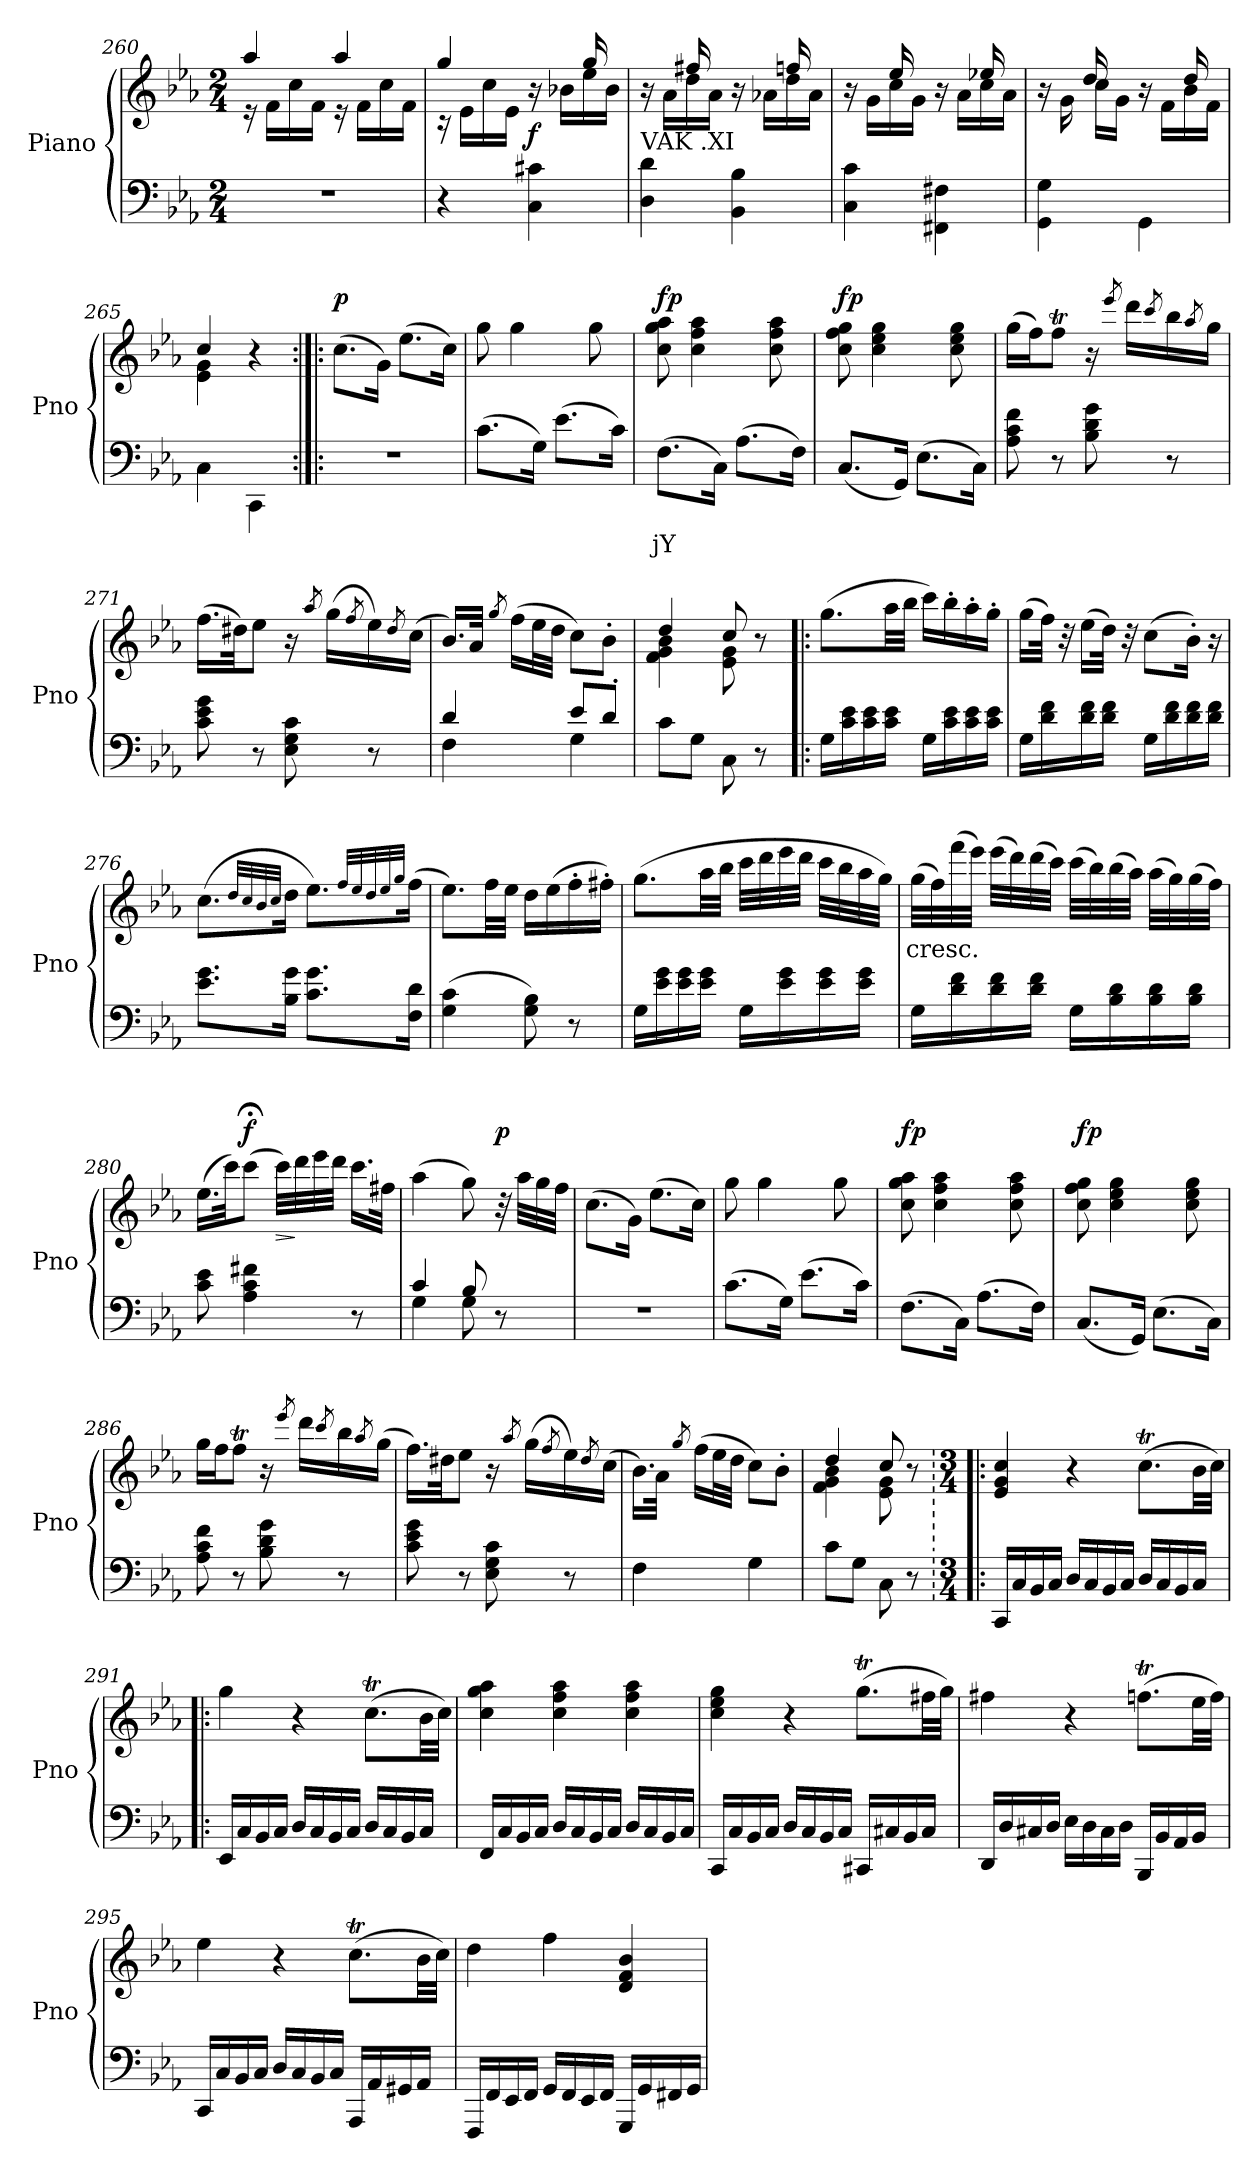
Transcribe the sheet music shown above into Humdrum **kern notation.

**kern	**text	**dynam	**kern	**text	**dynam
*part2	*part2	*part2	*part1	*part1	*part1
*staff2	*staff2	*staff2	*staff1	*staff1	*staff1
*I"Piano	*	*	*I"Piano	*	*
*I'Pno	*	*	*I'Pno	*	*
*clefF4	*	*	*clefG2	*	*
*k[b-e-a-]	*	*	*k[b-e-a-]	*	*
*M2/4	*	*	*M2/4	*	*
=260	=260	=260	=260	=260	=260
*	*	*	*^	*	*
2r	.	.	4aa-/	16r	.	.
.	.	.	.	16f\LL	.	.
.	.	.	.	16cc\	.	.
.	.	.	.	16f\JJ	.	.
.	.	.	4aa-/	16r	.	.
.	.	.	.	16f\LL	.	.
.	.	.	.	16cc\	.	.
.	.	.	.	16f\JJ	.	.
=261	=261	=261	=261	=261	=261	=261
4r	.	.	4gg/	16r	.	.
.	.	.	.	16e-\LL	.	.
.	.	.	.	16cc\	.	.
.	.	.	.	16e-\JJ	.	.
!	!	!LO:DY:a	!	!	!	!
4C\ 4c#X\	.	f	16r	16ryy	.	.
.	.	.	16ryy	16b-X\LL	.	.
.	.	.	16gg/	16ee-\	.	.
.	.	.	16ryy	16b-\JJ	.	.
!!LO:LB:g=z	!!
=262	=262	=262	=262	=262	=262	=262
!LO:TX:a:t=VAK .XI	!	!	!	!	!	!
4D\ 4d\	.	.	16r	16ryy	.	.
.	.	.	16ryy	16a-\LL	.	.
.	.	.	16ff#X/	16dd\	.	.
.	.	.	16ryy	16a-\JJ	.	.
4BB-\ 4B-\	.	.	16r	16ryy	.	.
.	.	.	16ryy	16a-X\LL	.	.
.	.	.	16ffn/	16dd\	.	.
.	.	.	16ryy	16a-\JJ	.	.
=263	=263	=263	=263	=263	=263	=263
4C\ 4c\	.	.	16r	16ryy	.	.
.	.	.	16ryy	16g\LL	.	.
.	.	.	16ee-/	16cc\	.	.
.	.	.	16ryy	16g\JJ	.	.
4FF#X\ 4F#X\	.	.	16r	16ryy	.	.
.	.	.	16ryy	16a-\LL	.	.
.	.	.	16ee-X/	16cc\	.	.
.	.	.	16ryy	16a-\JJ	.	.
=264	=264	=264	=264	=264	=264	=264
4GG\ 4G\	.	.	16r	16ryy	.	.
.	.	.	16ryy	16g\	.	.
.	.	.	16dd/	16cc\LL	.	.
.	.	.	16ryy	16g\JJ	.	.
4GG\	.	.	16r	16ryy	.	.
.	.	.	16ryy	16f\LL	.	.
.	.	.	16dd/	16b-\	.	.
.	.	.	16ryy	16f\JJ	.	.
=265	=265	=265	=265	=265	=265	=265
4C\	.	.	4cc/	4e-\ 4g\	.	.
4CC\	.	.	4r	4ryy	.	.
!!LO:LB:g=z
=266:|!|:	=266:|!|:	=266:|!|:	=266:|!|:	=266:|!|:	=266:|!|:	=266:|!|:
!	!	!	!LO:TX:a:t=Adagio	!	!	!
!	!	!	!	!	!	!LO:DY:a
*	*	*	*v	*v	*	*
2r	.	.	(>8.cc\L	.	p
.	.	.	16g\Jk)	.	.
.	.	.	(>8.ee-\L	.	.
.	.	.	16cc\Jk)	.	.
=267	=267	=267	=267	=267	=267
(>8.c\L	.	.	8gg\	.	.
.	.	.	4gg\	.	.
16G\Jk)	.	.	.	.	.
(>8.e-\L	.	.	.	.	.
.	.	.	8gg\	.	.
16c\Jk)	.	.	.	.	.
=268	=268	=268	=268	=268	=268
!	!LO:LY:b	!	!	!	!LO:DY:a
(>8.F\L	jY	.	8cc\ 8gg\ 8aa-\	.	fp
.	.	.	4cc\ 4ff\ 4aa-\	.	.
16C\Jk)	.	.	.	.	.
(>8.A-\L	.	.	.	.	.
.	.	.	8cc\ 8ff\ 8aa-\	.	.
16F\Jk)	.	.	.	.	.
=269	=269	=269	=269	=269	=269
!	!	!	!	!	!LO:DY:a
(<8.C/L	.	.	8cc\ 8ff\ 8gg\	.	fp
.	.	.	4cc\ 4ee-\ 4gg\	.	.
16GG/Jk)	.	.	.	.	.
(>8.E-\L	.	.	.	.	.
.	.	.	8cc\ 8ee-\ 8gg\	.	.
16C\Jk)	.	.	.	.	.
=270	=270	=270	=270	=270	=270
8A-\ 8c\ 8f\	.	.	(>16gg\LL	.	.
.	.	.	16ff\J)	.	.
8r	.	.	8ffT\J	.	.
8B-\ 8d\ 8g\	.	.	16r	.	.
.	.	.	8qeee-/	.	.
.	.	.	16ddd\LL	.	.
.	.	.	8qccc/	.	.
8r	.	.	16bb-\	.	.
.	.	.	8qaa-/	.	.
.	.	.	16gg\JJ	.	.
!!LO:PB:g=z
=271	=271	=271	=271	=271	=271
8c\ 8e-\ 8g\	.	.	(>16.ff\LL	.	.
.	.	.	32dd#X\JK)	.	.
8r	.	.	8ee-\J	.	.
8E-\ 8G\ 8c\	.	.	16r	.	.
.	.	.	8qaa-/	.	.
.	.	.	(>16gg\LL	.	.
.	.	.	8qff/	.	.
8r	.	.	16ee-\)	.	.
.	.	.	8qdd#/	.	.
.	.	.	(>16cc\JJ	.	.
=272	=272	=272	=272	=272	=272
*^	*	*	*	*	*
4d/	4F\	.	.	16.b-/LL)	.	.
.	.	.	.	32a-/JJk	.	.
.	.	.	.	8qgg/	.	.
.	.	.	.	(>16ff\LL	.	.
.	.	.	.	32ee-\L	.	.
.	.	.	.	32dd\JJJ	.	.
8e-/L	4G\	.	.	8cc\L)	.	.
8d'/J	.	.	.	8b-'\J	.	.
*v	*v	*	*	*	*	*
=273	=273	=273	=273	=273	=273
*	*	*	*^	*	*
8c\L	.	.	4dd/	4f\ 4g\ 4b-\	.	.
8G\J	.	.	.	.	.	.
8C\	.	.	8cc/	8e-\ 8g\	.	.
8r	.	.	8r	8ryy	.	.
*	*	*	*v	*v	*	*
=274!|:	=274!|:	=274!|:	=274!|:	=274!|:	=274!|:
16G\LL	.	.	(>8.gg\L	.	.
16c\ 16e-\	.	.	.	.	.
16c\ 16e-\	.	.	.	.	.
16c\ 16e-\JJ	.	.	32aa-\LL	.	.
.	.	.	32bb-\JJJ	.	.
16G\LL	.	.	16ccc\LL)	.	.
16c\ 16e-\	.	.	16bb-'\	.	.
16c\ 16e-\	.	.	16aa-'\	.	.
16c\ 16e-\JJ	.	.	16gg'\JJ	.	.
!!LO:LB:g=z
=275	=275	=275	=275	=275	=275
16G\LL	.	.	(>16gg\LL	.	.
16d\ 16f\	.	.	32ff\JJk)	.	.
.	.	.	32r	.	.
16d\ 16f\	.	.	(>16ee-\LL	.	.
16d\ 16f\JJ	.	.	32dd\JJk)	.	.
.	.	.	32r	.	.
16G\LL	.	.	(>8cc\L	.	.
16d\ 16f\	.	.	.	.	.
16d\ 16f\	.	.	16b-'\Jk)	.	.
16d\ 16f\JJ	.	.	16r	.	.
=276	=276	=276	=276	=276	=276
8.e-\ 8.g\L	.	.	(>8.cc\L	.	.
.	.	.	32qdd/LLL	.	.
.	.	.	32qcc/	.	.
.	.	.	32qb-/	.	.
.	.	.	32qcc/JJJ	.	.
16B-\ 16g\Jk	.	.	16dd\Jk	.	.
8.c\ 8.g\L	.	.	8.ee-\L)	.	.
.	.	.	32qff/LLL	.	.
.	.	.	32qee-/	.	.
.	.	.	32qdd/	.	.
.	.	.	32qee-/	.	.
.	.	.	32qgg/JJJ	.	.
16F\ 16d\Jk	.	.	(>16ff\Jk	.	.
=277	=277	=277	=277	=277	=277
(>4G\ 4c\	.	.	8.ee-\L)	.	.
.	.	.	32ff\LL	.	.
.	.	.	32ee-\JJJ	.	.
8G\ 8B-\)	.	.	16dd\LL	.	.
.	.	.	(>16ee-\	.	.
8r	.	.	16ff'\	.	.
.	.	.	16ff#X'\JJ)	.	.
=278	=278	=278	=278	=278	=278
16G\LL	.	.	(>8.gg\L	.	.
16e-\ 16g\	.	.	.	.	.
16e-\ 16g\	.	.	.	.	.
16e-\ 16g\JJ	.	.	32aa-\LL	.	.
.	.	.	32bb-\JJJ	.	.
16G\LL	.	.	32ccc\LLL	.	.
.	.	.	32ddd\	.	.
16e-\ 16g\	.	.	32eee-\	.	.
.	.	.	32ddd\JJJ	.	.
16e-\ 16g\	.	.	32ccc\LLL	.	.
.	.	.	32bb-\	.	.
16e-\ 16g\JJ	.	.	32aa-\	.	.
.	.	.	32gg\JJJ)	.	.
!!LO:LB:g=z
=279	=279	=279	=279	=279	=279
!	!	!	!	!LO:LY:b	!
16G\LL	.	.	(>32gg\LLL	cresc.	.
.	.	.	32ff\)	.	.
16d\ 16f\	.	.	(>32fff\	.	.
.	.	.	32eee-\JJJ)	.	.
16d\ 16f\	.	.	(>32eee-\LLL	.	.
.	.	.	32ddd\)	.	.
16d\ 16f\JJ	.	.	(>32ddd\	.	.
.	.	.	32ccc\JJJ)	.	.
16G\LL	.	.	(>32ccc\LLL	.	.
.	.	.	32bb-\)	.	.
16B-\ 16d\	.	.	(>32bb-\	.	.
.	.	.	32aa-\JJJ)	.	.
16B-\ 16d\	.	.	(>32aa-\LLL	.	.
.	.	.	32gg\)	.	.
16B-\ 16d\JJ	.	.	(>32gg\	.	.
.	.	.	32ff\JJJ)	.	.
=280	=280	=280	=280	=280	=280
8c\ 8e-\	.	.	(>16.ee-\LL	.	.
.	.	.	32ccc\JK)	.	.
!	!	!	!	!	!LO:DY:a
4A-\ 4c\ 4f#X\	.	.	(>8ccc;<\J	.	f
!	!	!	!	!	!LO:HP:b
.	.	.	32ccc\LLL)	.	>
.	.	.	32ddd\	.	]
.	.	.	32eee-\	.	.
.	.	.	32ddd\JJJ	.	.
8r	.	.	16.ccc\LL	.	.
.	.	.	32ff#X\JJk	.	.
=281	=281	=281	=281	=281	=281
*^	*	*	*	*	*
4c/	4G\	.	.	(>4aa-\	.	.
8B-/	8G\	.	.	8gg\)	.	.
!	!	!	!	!	!	!LO:DY:a
8r	8ryy	.	.	32r	.	p
.	.	.	.	32aa-\LLL	.	.
.	.	.	.	32gg\	.	.
.	.	.	.	32ff\JJJ	.	.
*v	*v	*	*	*	*	*
!!LO:LB:g=z
=282	=282	=282	=282	=282	=282
2r	.	.	(>8.cc\L	.	.
.	.	.	16g\Jk)	.	.
.	.	.	(>8.ee-\L	.	.
.	.	.	16cc\Jk)	.	.
=283	=283	=283	=283	=283	=283
(>8.c\L	.	.	8gg\	.	.
.	.	.	4gg\	.	.
16G\Jk)	.	.	.	.	.
(>8.e-\L	.	.	.	.	.
.	.	.	8gg\	.	.
16c\Jk)	.	.	.	.	.
=284	=284	=284	=284	=284	=284
!	!	!	!	!	!LO:DY:a
(>8.F\L	.	.	8cc\ 8gg\ 8aa-\	.	fp
.	.	.	4cc\ 4ff\ 4aa-\	.	.
16C\Jk)	.	.	.	.	.
(>8.A-\L	.	.	.	.	.
.	.	.	8cc\ 8ff\ 8aa-\	.	.
16F\Jk)	.	.	.	.	.
=285	=285	=285	=285	=285	=285
!	!	!	!	!	!LO:DY:a
(<8.C/L	.	.	8cc\ 8ff\ 8gg\	.	fp
.	.	.	4cc\ 4ee-\ 4gg\	.	.
16GG/Jk)	.	.	.	.	.
(>8.E-\L	.	.	.	.	.
.	.	.	8cc\ 8ee-\ 8gg\	.	.
16C\Jk)	.	.	.	.	.
=286	=286	=286	=286	=286	=286
8A-\ 8c\ 8f\	.	.	16gg\LL	.	.
.	.	.	16ff\J	.	.
8r	.	.	8ffT\J	.	.
8B-\ 8d\ 8g\	.	.	16r	.	.
.	.	.	8qeee-/	.	.
.	.	.	16ddd\LL	.	.
.	.	.	8qccc/	.	.
8r	.	.	16bb-\	.	.
.	.	.	8qaa-/	.	.
.	.	.	(>16gg\JJ	.	.
!!LO:LB:g=z
=287	=287	=287	=287	=287	=287
8c\ 8e-\ 8g\	.	.	16.ff\LL)	.	.
.	.	.	32dd#X\JK	.	.
8r	.	.	8ee-\J	.	.
8E-\ 8G\ 8c\	.	.	16r	.	.
.	.	.	8qaa-/	.	.
.	.	.	(>16gg\LL	.	.
.	.	.	8qff/	.	.
8r	.	.	16ee-\)	.	.
.	.	.	8qdd#/	.	.
.	.	.	(>16cc\JJ	.	.
=288	=288	=288	=288	=288	=288
4F\	.	.	16.b-\LL)	.	.
.	.	.	32a-\JJk	.	.
.	.	.	8qgg/	.	.
.	.	.	(>16ff\LL	.	.
.	.	.	32ee-\L	.	.
.	.	.	32dd\JJJ	.	.
4G\	.	.	8cc\L)	.	.
.	.	.	8b-'\J	.	.
=289	=289	=289	=289	=289	=289
*	*	*	*^	*	*
8c\L	.	.	4dd/	4f\ 4g\ 4b-\	.	.
8G\J	.	.	.	.	.	.
8C\	.	.	8cc/	8e-\ 8g\	.	.
8r	.	.	8r	8ryy	.	.
*	*	*	*v	*v	*	*
!!LO:LB:g=z
=290|!:	=290|!:	=290|!:	=290|!:	=290|!:	=290|!:
*M3/4	*	*	*M3/4	*	*
*	*	*	*^	*	*
!	!	!	!LO:TX:a:t=Allegro	!	!	!
*	*	*	*v	*v	*	*
16CC/LL	.	.	4e-/ 4g/ 4cc/	.	.
16C/	.	.	.	.	.
16BB-/	.	.	.	.	.
16C/JJ	.	.	.	.	.
16D/LL	.	.	4r	.	.
16C/	.	.	.	.	.
16BB-/	.	.	.	.	.
16C/JJ	.	.	.	.	.
16D/LL	.	.	(>8.ccT\L	.	.
16C/	.	.	.	.	.
16BB-/	.	.	.	.	.
16C/JJ	.	.	32b-\LL	.	.
.	.	.	32cc\JJJ)	.	.
=291	=291	=291	=291	=291	=291
16EE-/LL	.	.	4gg\	.	.
16C/	.	.	.	.	.
16BB-/	.	.	.	.	.
16C/JJ	.	.	.	.	.
16D/LL	.	.	4r	.	.
16C/	.	.	.	.	.
16BB-/	.	.	.	.	.
16C/JJ	.	.	.	.	.
16D/LL	.	.	(>8.ccT\L	.	.
16C/	.	.	.	.	.
16BB-/	.	.	.	.	.
16C/JJ	.	.	32b-\LL	.	.
.	.	.	32cc\JJJ)	.	.
=292	=292	=292	=292	=292	=292
16FF/LL	.	.	4cc\ 4gg\ 4aa-\	.	.
16C/	.	.	.	.	.
16BB-/	.	.	.	.	.
16C/JJ	.	.	.	.	.
16D/LL	.	.	4cc\ 4ff\ 4aa-\	.	.
16C/	.	.	.	.	.
16BB-/	.	.	.	.	.
16C/JJ	.	.	.	.	.
16D/LL	.	.	4cc\ 4ff\ 4aa-\	.	.
16C/	.	.	.	.	.
16BB-/	.	.	.	.	.
16C/JJ	.	.	.	.	.
!!LO:PB:g=z
=293	=293	=293	=293	=293	=293
16CC/LL	.	.	4cc\ 4ee-\ 4gg\	.	.
16C/	.	.	.	.	.
16BB-/	.	.	.	.	.
16C/JJ	.	.	.	.	.
16D/LL	.	.	4r	.	.
16C/	.	.	.	.	.
16BB-/	.	.	.	.	.
16C/JJ	.	.	.	.	.
16CC#X/LL	.	.	(>8.ggt\L	.	.
16C#X/	.	.	.	.	.
16BB-/	.	.	.	.	.
16C#/JJ	.	.	32ff#X\LL	.	.
.	.	.	32gg\JJJ)	.	.
=294	=294	=294	=294	=294	=294
16DD/LL	.	.	4ff#X\	.	.
16D/	.	.	.	.	.
16C#X/	.	.	.	.	.
16D/JJ	.	.	.	.	.
16E-\LL	.	.	4r	.	.
16D\	.	.	.	.	.
16C#\	.	.	.	.	.
16D\JJ	.	.	.	.	.
16BBB-/LL	.	.	(>8.ffnT\L	.	.
16BB-/	.	.	.	.	.
16AA-/	.	.	.	.	.
16BB-/JJ	.	.	32ee-\LL	.	.
.	.	.	32ff\JJJ)	.	.
=295	=295	=295	=295	=295	=295
16CC/LL	.	.	4ee-\	.	.
16C/	.	.	.	.	.
16BB-/	.	.	.	.	.
16C/JJ	.	.	.	.	.
16D/LL	.	.	4r	.	.
16C/	.	.	.	.	.
16BB-/	.	.	.	.	.
16C/JJ	.	.	.	.	.
16AAA-/LL	.	.	(>8.ccT\L	.	.
16AA-/	.	.	.	.	.
16GG#X/	.	.	.	.	.
16AA-/JJ	.	.	32b-\LL	.	.
.	.	.	32cc\JJJ)	.	.
!!LO:LB:g=z
=296	=296	=296	=296	=296	=296
16FFF/LL	.	.	4dd\	.	.
16FF/	.	.	.	.	.
16EE-/	.	.	.	.	.
16FF/JJ	.	.	.	.	.
16GG/LL	.	.	4ff\	.	.
16FF/	.	.	.	.	.
16EE-/	.	.	.	.	.
16FF/JJ	.	.	.	.	.
16GGG/LL	.	.	4d/ 4f/ 4b-/	.	.
16GG/	.	.	.	.	.
16FF#X/	.	.	.	.	.
16GG/JJ	.	.	.	.	.
=	=	=	=	=	=
*-	*-	*-	*-	*-	*-
